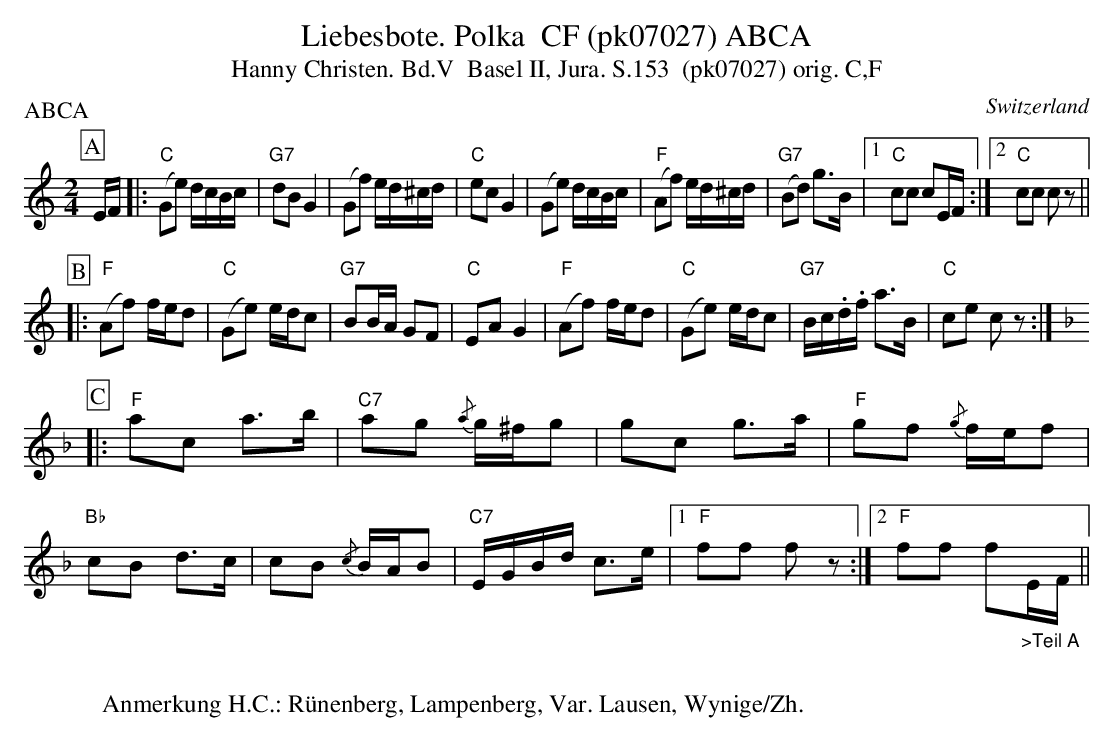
X:1
T:Liebesbote. Polka  CF (pk07027) ABCA
T:Hanny Christen. Bd.V  Basel II, Jura. S.153  (pk07027) orig. C,F
P:ABCA
M:2/4
L:1/8
O:Switzerland
K:C major
[P:A] E/F/ |: ("C"Ge) d/c/B/c/ | "G7"dBG2 | (Gf) e/d/^c/d/ | "C"ecG2 | (Ge) d/c/B/c/ | ("F"Af) e/d/^c/d/ | ("G7"Bd) g>B |1 "C"cc cE/F/ :|2 "C"cc cz ||
[P:B] |: ("F"Af) f/e/d | ("C"Ge) e/d/c | "G7"BB/A/ GF | "C"EAG2 | ("F"Af) f/e/d | ("C"Ge) e/d/c | /"G7"B/c/.d/.f/ a>B | "C"ce cz :|  [K:F]
[P:C] |: "F"ac a>b | "C7"ag {/a}g/^f/g | gc g>a | "F"gf {/g}f/e/f | "Bb"cB d>c | cB {/c}B/A/B | "C7"E/G/B/d/ c>e |1 "F"ff fz :|2  "F"ff f"_>Teil A"E/F/ ||
W:
W:Anmerkung H.C.: Rünenberg, Lampenberg, Var. Lausen, Wynige/Zh.
